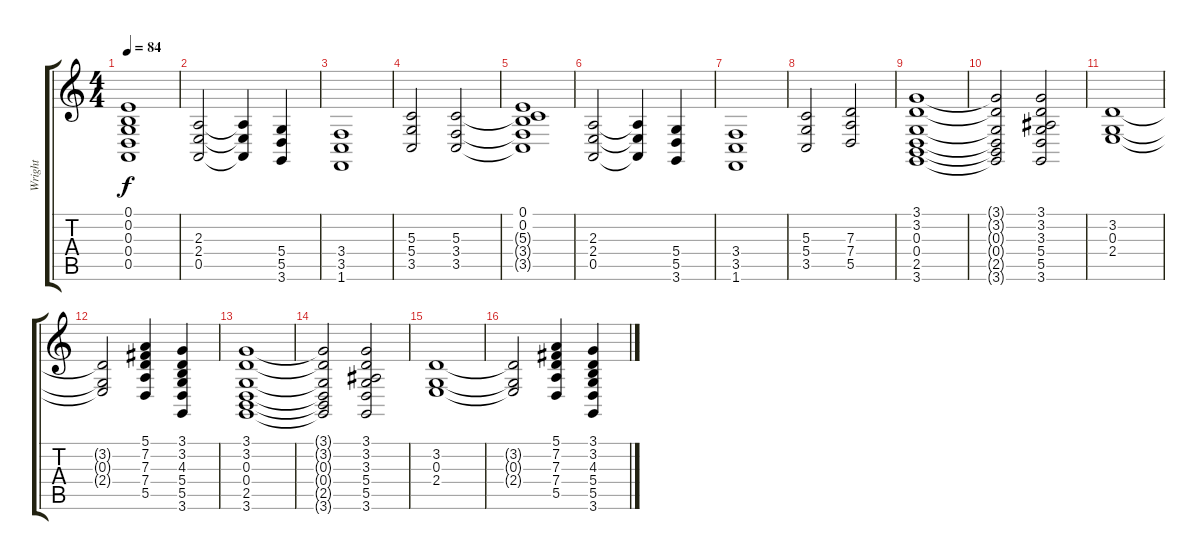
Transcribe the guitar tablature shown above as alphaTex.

\track ("Wright" "Wright") {instrument drawbarorgan}
\staff {score tabs}
\tuning (E4 B3 G3 D3 A2 E2) {hide}
\ts (4 4)
\tempo 84
\clef g2
\ks c
(0.1 0.2 0.3 0.4 0.5).1{dy f} |
(2.3 2.4 0.5).2 (2.3{t} 2.4{t} 0.5{t}).4 (5.4 5.5 3.6).4 |
(3.4 3.5 1.6).1 |
(5.3 5.4 3.5).2 (5.3 3.4 3.5).2 |
(0.1 0.2 5.3{t} 3.4{t} 3.5{t}).1 |
(2.3 2.4 0.5).2 (2.3{t} 2.4{t} 0.5{t}).4 (5.4 5.5 3.6).4 |
(3.4 3.5 1.6).1 |
(5.3 5.4 3.5).2 (7.3 7.4 5.5).2 |
(3.1 3.2 0.3 0.4 2.5 3.6).1 |
(3.1{t} 3.2{t} 0.3{t} 0.4{t} 2.5{t} 3.6{t}).2 (3.1 3.2 3.3 5.4 5.5 3.6).2 |
(3.2 0.3 2.4).1 |
(3.2{t} 0.3{t} 2.4{t}).2 (5.1 7.2 7.3 7.4 5.5).4 (3.1 3.2 4.3 5.4 5.5 3.6).4 |
(3.1 3.2 0.3 0.4 2.5 3.6).1 |
(3.1{t} 3.2{t} 0.3{t} 0.4{t} 2.5{t} 3.6{t}).2 (3.1 3.2 3.3 5.4 5.5 3.6).2 |
(3.2 0.3 2.4).1 |
(3.2{t} 0.3{t} 2.4{t}).2 (5.1 7.2 7.3 7.4 5.5).4 (3.1 3.2 4.3 5.4 5.5 3.6).4
